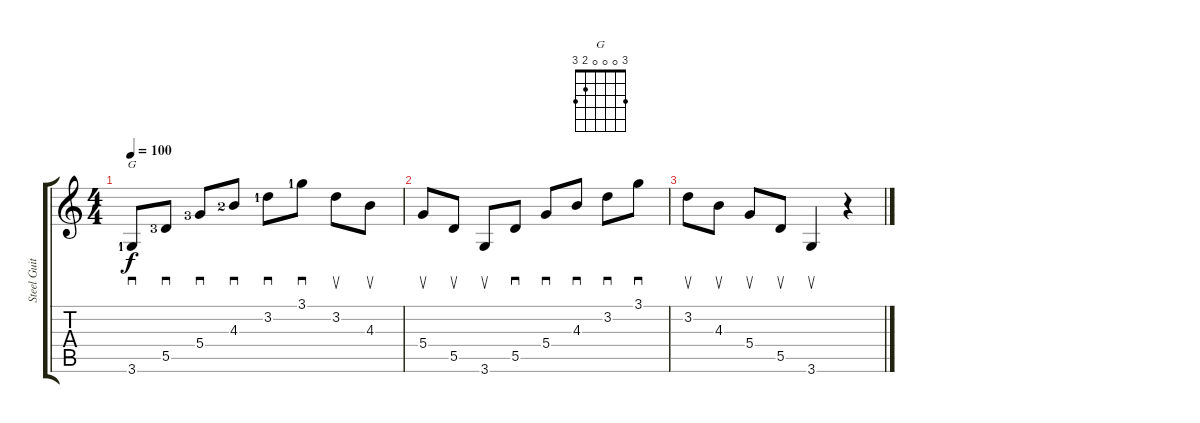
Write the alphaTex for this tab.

\track ("Steel Guitar" "Steel Guit") {instrument acousticguitarsteel}
\staff {score tabs}
\tuning (E4 B3 G3 D3 A2 E2) {hide}
\chord ("G" 3 0 0 0 2 3)
\ts (4 4)
\tempo 100
\clef g2
\ks c
3.6{lf 2}.8{sd ch "G" dy f instrument acousticguitarsteel} 5.5{lf 4}.8{sd} 5.4{lf 4}.8{sd} 4.3{lf 3}.8{sd} 3.2{lf 2}.8{sd} 3.1{lf 2}.8{sd} 3.2.8{su} 4.3.8{su} |
5.4.8{su} 5.5.8{su} 3.6.8{su} 5.5.8{sd} 5.4.8{sd} 4.3.8{sd} 3.2.8{sd} 3.1.8{sd} |
3.2.8{su} 4.3.8{su} 5.4.8{su} 5.5.8{su} 3.6.4{su} r.4
